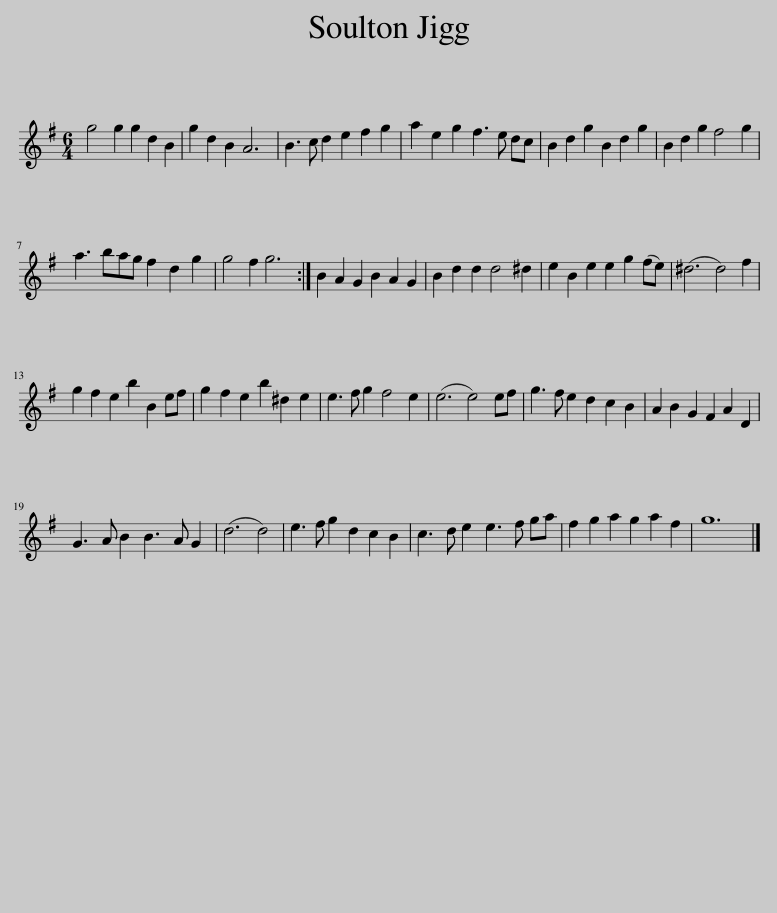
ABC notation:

X:1
L:1/8
M:6/4
I:linebreak $
K:G
V:1 treble
V:1
 g4 g2 g2 d2 B2 | g2 d2 B2 A6 | B3 c d2 e2 f2 g2 | a2 e2 g2 f3 e dc | B2 d2 g2 B2 d2 g2 | %5
 B2 d2 g2 f4 g2 |$ a3 bag f2 d2 g2 | g4 f2 g6 :| B2 A2 G2 B2 A2 G2 | B2 d2 d2 d4 ^d2 | %10
 e2 B2 e2 e2 g2 (fe) | (^d6 d4) f2 |$ g2 f2 e2 b2 B2 ef | g2 f2 e2 b2 ^d2 e2 | e3 f g2 f4 e2 | %15
 (e6 e4) ef | g3 f e2 d2 c2 B2 | A2 B2 G2 F2 A2 D2 |$ G3 A B2 B3 A G2 | (d6 d4) | %20
 e3 f g2 d2 c2 B2 | c3 d e2 e3 f ga | f2 g2 a2 g2 a2 f2 | g12 |] %24
